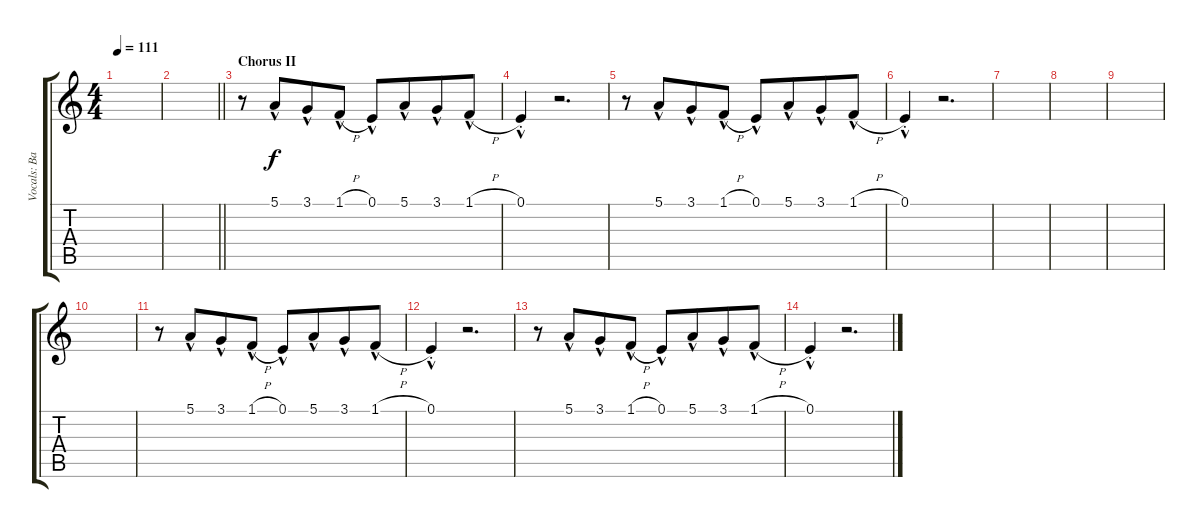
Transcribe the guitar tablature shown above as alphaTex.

\track ("Vocals: Back" "Vocals: Ba") {instrument choiraahs}
\staff {score tabs}
\tuning (E4 B3 G3 D3 A2 E2) {hide}
\ts (4 4)
\tempo 111
\clef g2
\ks c
|
\barLineRight lightlight
|
\section ("" "Chorus II")
r.8 5.1{hac}.8{beam merge} 3.1{hac}.8 1.1{h hac}.8 0.1{hac}.8 5.1{hac}.8{beam merge} 3.1{hac}.8 1.1{h hac}.8 |
0.1{hac st}.4 r.2{d} |
r.8 5.1{hac}.8{beam merge} 3.1{hac}.8 1.1{h hac}.8 0.1{hac}.8 5.1{hac}.8{beam merge} 3.1{hac}.8 1.1{h hac}.8 |
0.1{hac st}.4 r.2{d} |
|
|
|
|
r.8 5.1{hac}.8{beam merge} 3.1{hac}.8 1.1{h hac}.8 0.1{hac}.8 5.1{hac}.8{beam merge} 3.1{hac}.8 1.1{h hac}.8 |
0.1{hac st}.4 r.2{d} |
r.8 5.1{hac}.8{beam merge} 3.1{hac}.8 1.1{h hac}.8 0.1{hac}.8 5.1{hac}.8{beam merge} 3.1{hac}.8 1.1{h hac}.8 |
0.1{hac st}.4 r.2{d}
